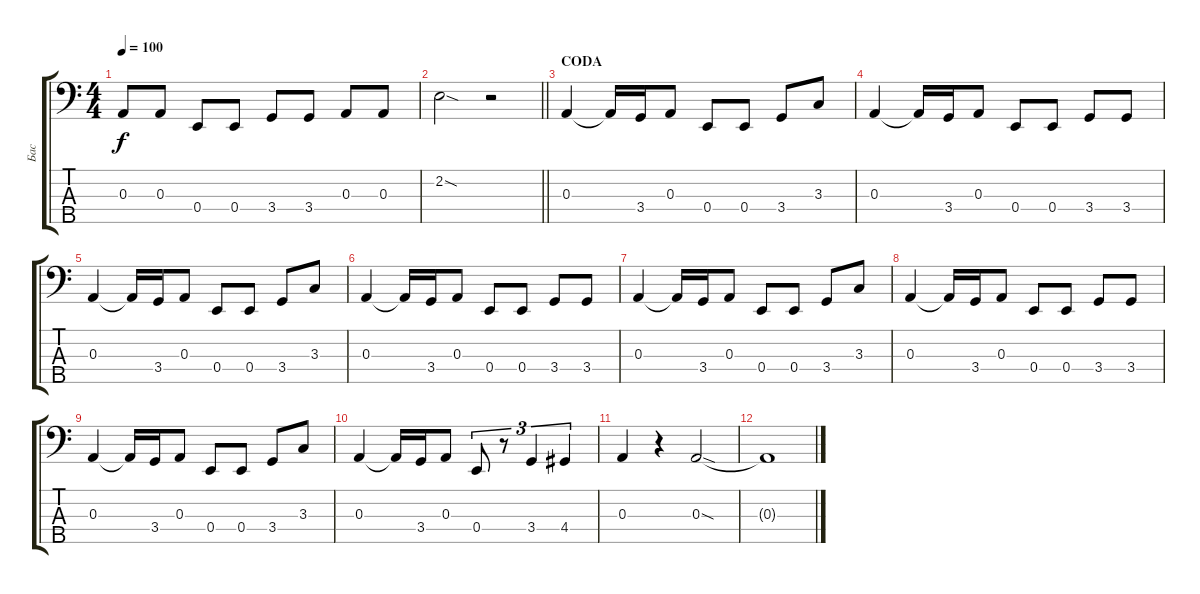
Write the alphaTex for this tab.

\track ("Бас" "Бас") {instrument acousticguitarsteel}
\staff {score tabs}
\tuning (G2 D2 A1 E1 B0) {hide}
\ts (4 4)
\tempo 100
\clef f4
\ks aminor
0.3.8{dy f} 0.3.8 0.4.8 0.4.8 3.4.8 3.4.8 0.3.8 0.3.8 |
\barLineRight lightlight
2.2{sod}.2 r.2 |
\section ("" "CODA")
0.3.4 0.3{t}.16 3.4.16 0.3.8 0.4.8 0.4.8 3.4.8 3.3.8 |
0.3.4 0.3{t}.16 3.4.16 0.3.8 0.4.8 0.4.8 3.4.8 3.4.8 |
0.3.4 0.3{t}.16 3.4.16 0.3.8 0.4.8 0.4.8 3.4.8 3.3.8 |
0.3.4 0.3{t}.16 3.4.16 0.3.8 0.4.8 0.4.8 3.4.8 3.4.8 |
0.3.4 0.3{t}.16 3.4.16 0.3.8 0.4.8 0.4.8 3.4.8 3.3.8 |
0.3.4 0.3{t}.16 3.4.16 0.3.8 0.4.8 0.4.8 3.4.8 3.4.8 |
0.3.4 0.3{t}.16 3.4.16 0.3.8 0.4.8 0.4.8 3.4.8 3.3.8 |
0.3.4 0.3{t}.16 3.4.16 0.3.8 0.4.8{tu (3 2)} r.8{tu (3 2)} 3.4.4{tu (3 2)} 4.4.4{tu (3 2)} |
0.3.4 r.4 0.3{sod}.2 |
0.3{t}.1
